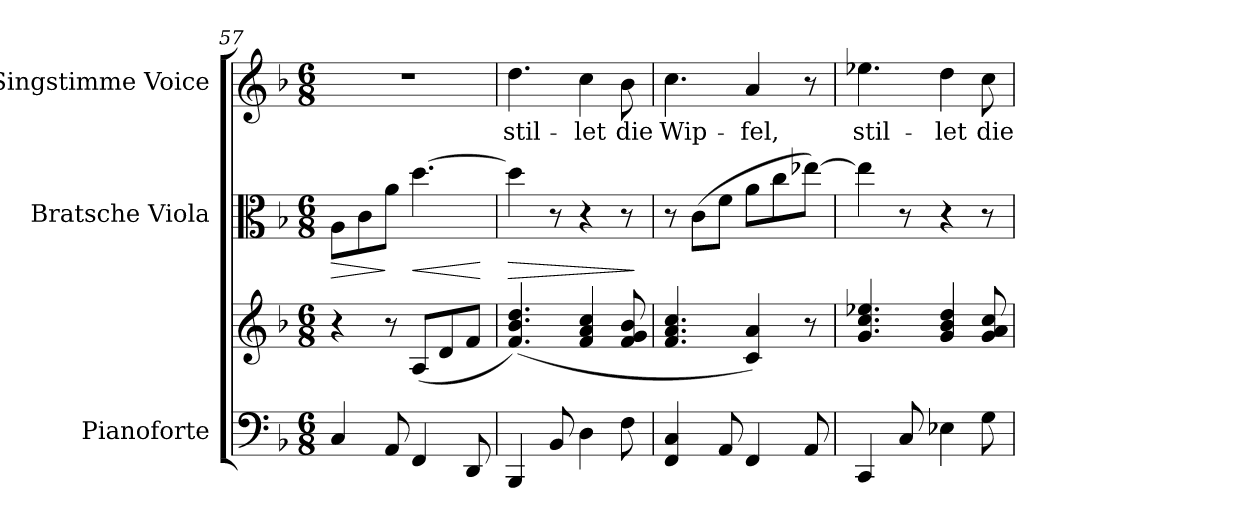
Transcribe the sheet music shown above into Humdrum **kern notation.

**kern	**kern	**kern	**dynam	**kern	**text
*part3	*part3	*part2	*part2	*part1	*part1
*staff4	*staff3	*staff2	*staff2	*staff1	*staff1
*I"Pianoforte	*	*I"Bratsche Viola	*	*I"Singstimme Voice	*
*I'Pno	*	*I'Vla	*	*	*
*clefF4	*clefG2	*clefC3	*	*clefG2	*
*k[b-]	*k[b-]	*k[b-]	*	*k[b-]	*
*M6/8	*M6/8	*M6/8	*	*M6/8	*
=57	=57	=57	=57	=57	=57
!	!	!	!LO:HP:b	!	!
4C/	4r	8A\L	>	2.r	.
.	.	8c\	.	.	.
8AA/	8r	8a\J	]	.	.
!	!	!	!LO:HP:b	!	!
4FF/	(>8A/L	[4.dd\	<	.	.
.	8d/	.	.	.	.
8DD/	8f/J	.	.	.	.
.	.	.	[	.	.
=58	=58	=58	=58	=58	=58
!	!	!	!LO:HP:b	!	!LO:LY:b
4BBB-/	(>4.f/ 4.b-/ 4.dd/)	4dd\]	>	4.dd\	stil-
8BB-/	.	8r	.	.	.
!	!	!	!	!	!LO:LY:b
4D\	4f/ 4a/ 4cc/	4r	.	4cc\	-let
!	!	!	!	!	!LO:LY:b
8F\	8f/ 8g/ 8b-/	8r	.	8b-\	die
.	.	.	]	.	.
=59	=59	=59	=59	=59	=59
!	!	!	!	!	!LO:LY:b
4FF/ 4C/	4.f/ 4.a/ 4.cc/	8r	.	4.cc\	Wip-
.	.	(>8c\L	.	.	.
8AA/	.	8f\J	.	.	.
!	!	!	!	!	!LO:LY:b
4FF/	4c/ 4a/)	8a\L	.	4a/	-fel,
.	.	8cc\	.	.	.
8AA/	8r	[8ee-X\J)	.	8r	.
=60	=60	=60	=60	=60	=60
!	!	!	!	!	!LO:LY:b
4CC/	4.g/ 4.cc/ 4.ee-X/	4ee-\]	.	4.ee-X\	stil-
8C/	.	8r	.	.	.
!	!	!	!	!	!LO:LY:b
4E-X\	4g/ 4b-/ 4dd/	4r	.	4dd\	-let
!	!	!	!	!	!LO:LY:b
8G\	8g/ 8a/ 8cc/	8r	.	8cc\	die
=	=	=	=	=	=
*-	*-	*-	*-	*-	*-
